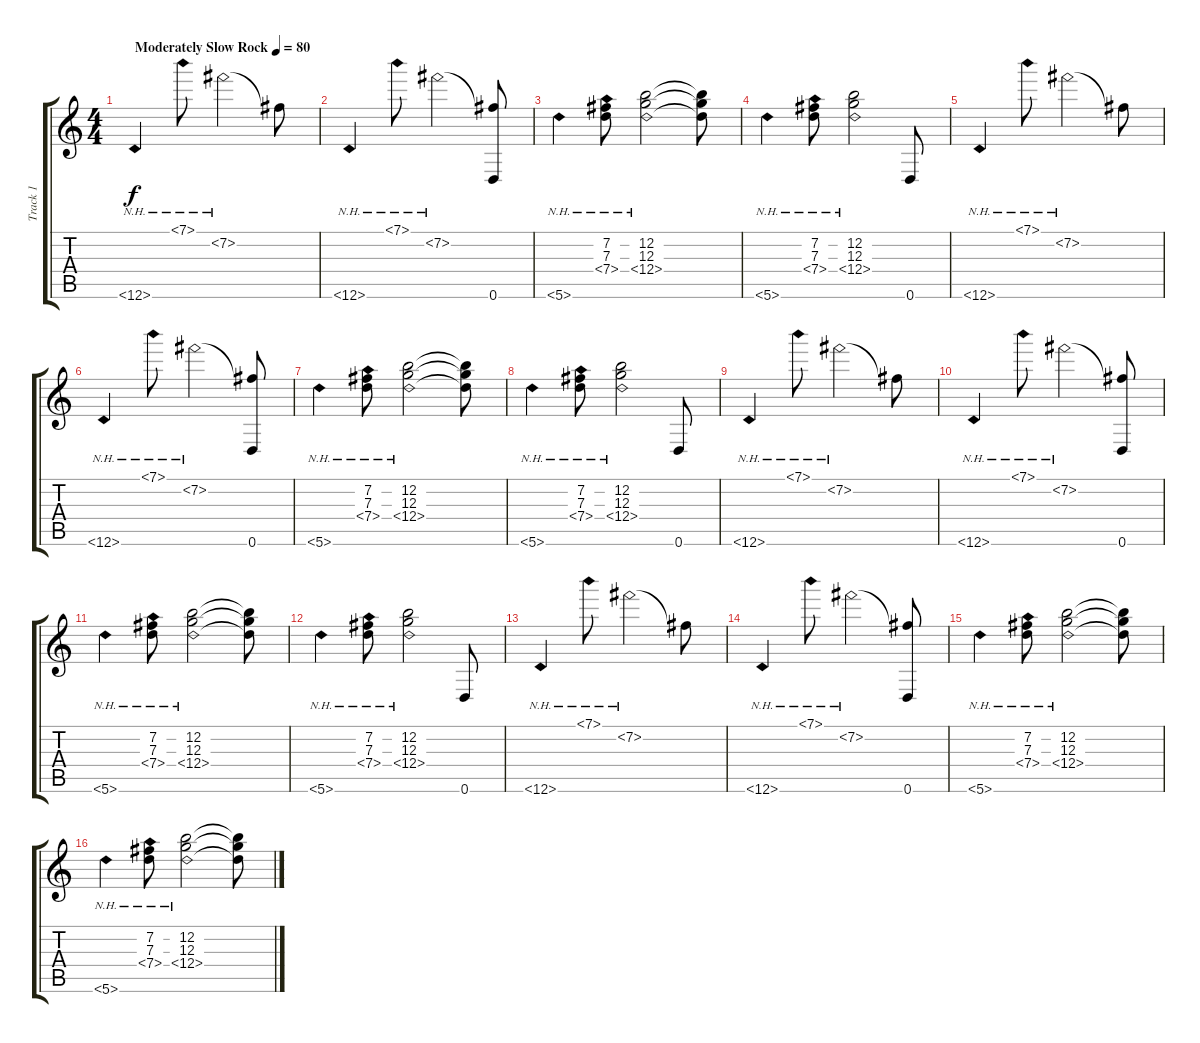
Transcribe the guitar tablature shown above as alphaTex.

\track ("Track 1" "Track 1") {instrument electricguitarjazz}
\staff {score tabs}
\tuning (E4 B3 G3 D3 A2 D2) {hide}
\ts (4 4)
\tempo (80 "Moderately Slow Rock")
\clef g2
\ks c
12.6{nh}.4{dy f instrument electricguitarjazz} 7.1{nh}.8 7.2{nh}.2 7.2{t}.8 |
12.6{nh}.4 7.1{nh}.8 7.2{nh}.2 (7.2{t} 0.6).8 |
5.6{nh}.4 (7.2 7.3 7.4{nh}).8 (12.2 12.3 12.4{nh}).2 (12.2{t} 12.3{t} 12.4{t}).8 |
5.6{nh}.4 (7.2 7.3 7.4{nh}).8 (12.2 12.3 12.4{nh}).2 0.6.8 |
12.6{nh}.4 7.1{nh}.8 7.2{nh}.2 7.2{t}.8 |
12.6{nh}.4 7.1{nh}.8 7.2{nh}.2 (7.2{t} 0.6).8 |
5.6{nh}.4 (7.2 7.3 7.4{nh}).8 (12.2 12.3 12.4{nh}).2 (12.2{t} 12.3{t} 12.4{t}).8 |
5.6{nh}.4 (7.2 7.3 7.4{nh}).8 (12.2 12.3 12.4{nh}).2 0.6.8 |
12.6{nh}.4 7.1{nh}.8 7.2{nh}.2 7.2{t}.8 |
12.6{nh}.4 7.1{nh}.8 7.2{nh}.2 (7.2{t} 0.6).8 |
5.6{nh}.4 (7.2 7.3 7.4{nh}).8 (12.2 12.3 12.4{nh}).2 (12.2{t} 12.3{t} 12.4{t}).8 |
5.6{nh}.4 (7.2 7.3 7.4{nh}).8 (12.2 12.3 12.4{nh}).2 0.6.8 |
12.6{nh}.4 7.1{nh}.8 7.2{nh}.2 7.2{t}.8 |
12.6{nh}.4 7.1{nh}.8 7.2{nh}.2 (7.2{t} 0.6).8 |
5.6{nh}.4 (7.2 7.3 7.4{nh}).8 (12.2 12.3 12.4{nh}).2 (12.2{t} 12.3{t} 12.4{t}).8 |
5.6{nh}.4 (7.2 7.3 7.4{nh}).8 (12.2 12.3 12.4{nh}).2 (12.2{t} 12.3{t} 12.4{t}).8
